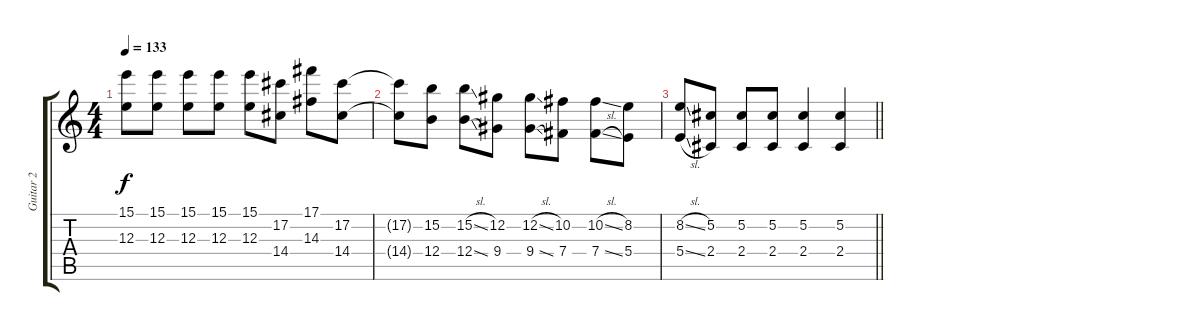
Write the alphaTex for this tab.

\track ("Guitar 2" "Guitar 2") {instrument distortionguitar}
\staff {score tabs}
\tuning (Db4 Ab3 E3 B2 Gb2 B1) {hide}
\ts (4 4)
\tempo 133
\clef g2
\ks c
(15.1 12.3).8{dy f} (15.1 12.3).8 (15.1 12.3).8 (15.1 12.3).8 (15.1 12.3).8 (17.2 14.4).8 (17.1 14.3).8 (17.2 14.4).8 |
(17.2{t} 14.4{t}).8 (15.2 12.4).8 (15.2{sl} 12.4{sl}).8 (12.2 9.4).8 (12.2{sl} 9.4{sl}).8 (10.2 7.4).8 (10.2{sl} 7.4{sl}).8 (8.2 5.4).8 |
\barLineRight lightlight
(8.2{sl} 5.4{sl}).8 (5.2 2.4).8 (5.2 2.4).8 (5.2 2.4).8 (5.2 2.4).4 (5.2 2.4).4
